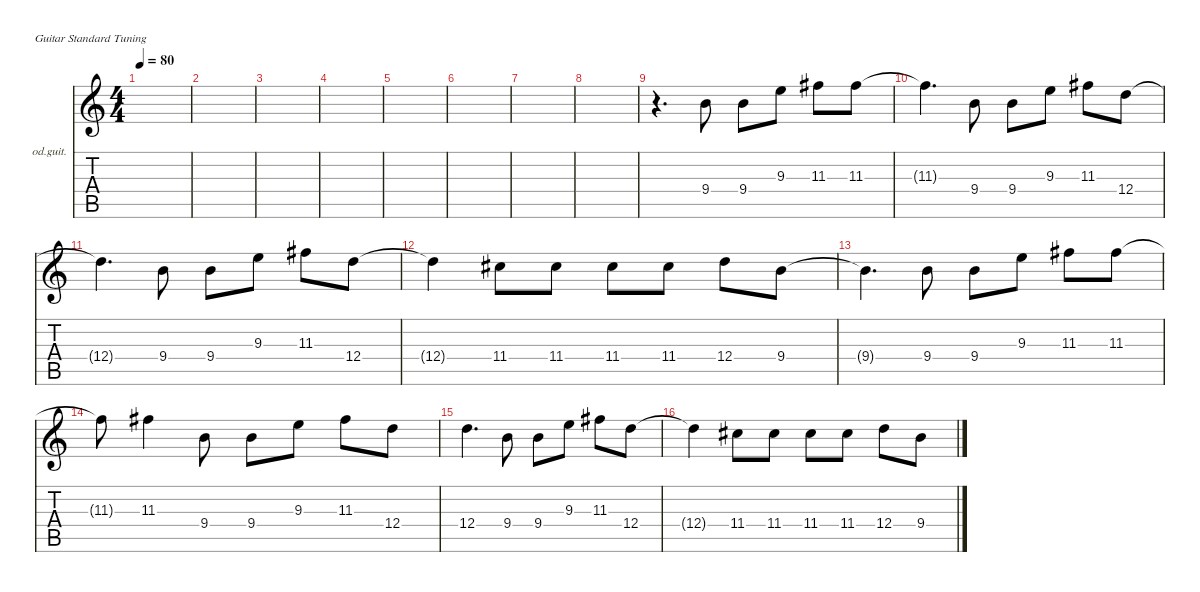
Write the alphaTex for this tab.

\defaultSystemsLayout 4
\hideDynamics
\bracketExtendMode nobrackets
\firstSystemTrackNameOrientation horizontal
\otherSystemsTrackNameOrientation horizontal
\track ("Overdriven Guitar" "od.guit.") {instrument overdrivenguitar}
\staff {score tabs}
\tuning (E4 B3 G3 D3 A2 E2)
\ts (4 4)
\tempo 80
\clef g2
\ks c
|
|
|
|
|
|
|
|
r.4{d beam Down} 9.4.8{beam Down} 9.4.8{beam Down} 9.3.8{beam Down} 11.3{acc #}.8{beam Down} 11.3{acc #}.8{beam Down} |
11.3{t acc #}.4{d beam Down} 9.4.8{beam Down} 9.4.8{beam Down} 9.3.8{beam Down} 11.3{acc #}.8{beam Down} 12.4.8{beam Down} |
12.4{t}.4{d beam Down} 9.4.8{beam Down} 9.4.8{beam Down} 9.3.8{beam Down} 11.3{acc #}.8{beam Down} 12.4.8{beam Down} |
12.4{t}.4{beam Down} 11.4{acc #}.8{beam Down} 11.4{acc #}.8{beam Down} 11.4{acc #}.8{beam Down} 11.4{acc #}.8{beam Down} 12.4.8{beam Down} 9.4.8{beam Down} |
9.4{t}.4{d beam Down} 9.4.8{beam Down} 9.4.8{beam Down} 9.3.8{beam Down} 11.3{acc #}.8{beam Down} 11.3{acc #}.8{beam Down} |
11.3{t acc #}.8{beam Down} 11.3{acc #}.4{beam Down} 9.4.8{beam Down} 9.4.8{beam Down} 9.3.8{beam Down} 11.3{acc #}.8{beam Down} 12.4.8{beam Down} |
12.4.4{d beam Down} 9.4.8{beam Down} 9.4.8{beam Down} 9.3.8{beam Down} 11.3{acc #}.8{beam Down} 12.4.8{beam Down} |
12.4{t}.4{beam Down} 11.4{acc #}.8{beam Down} 11.4{acc #}.8{beam Down} 11.4{acc #}.8{beam Down} 11.4{acc #}.8{beam Down} 12.4.8{beam Down} 9.4.8{beam Down}
